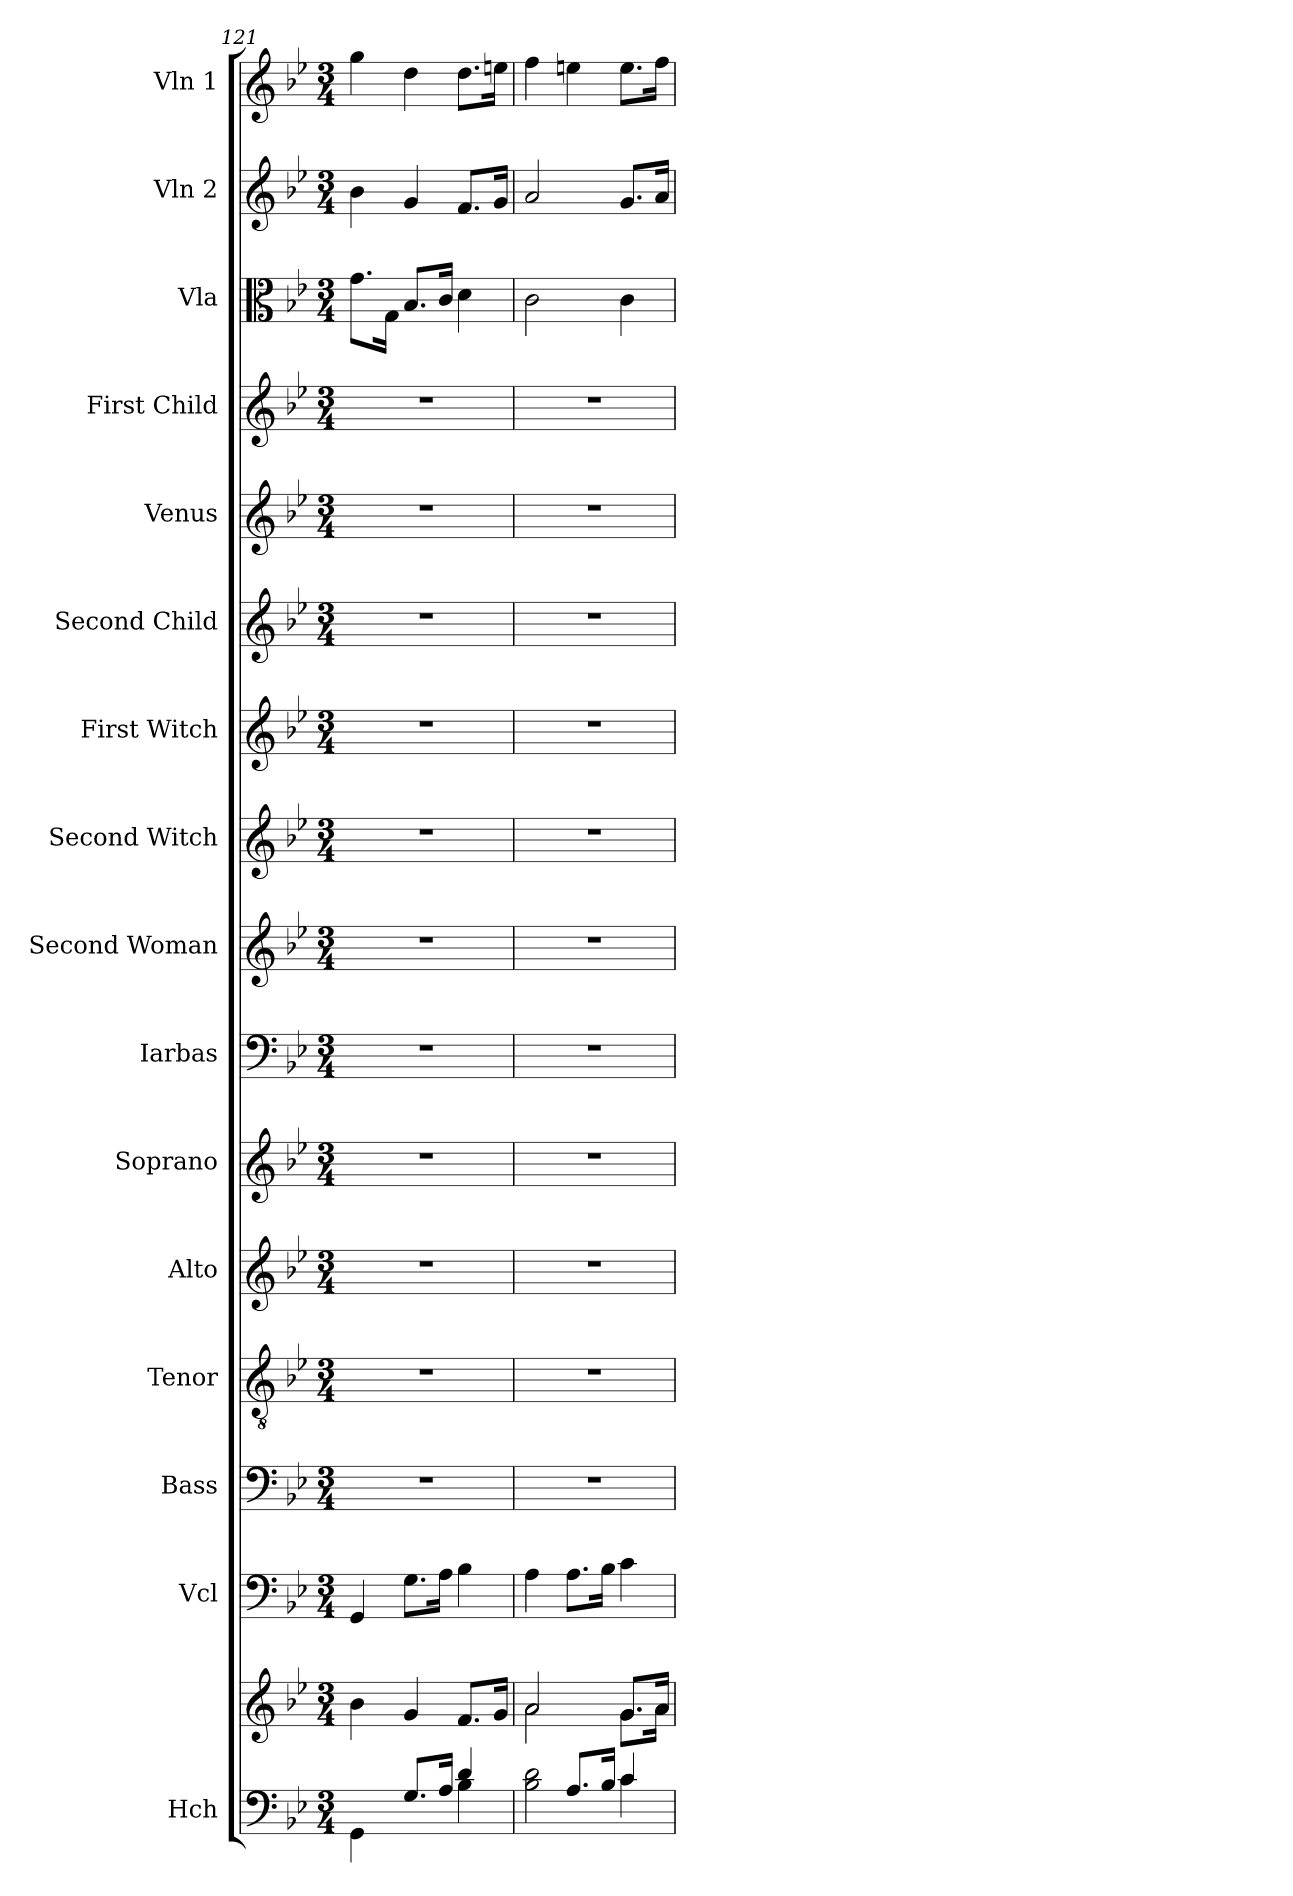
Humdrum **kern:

**kern	**kern	**kern	**kern	**kern	**kern	**kern	**kern	**kern	**kern	**kern	**kern	**kern	**kern	**kern	**kern	**kern
*part16	*part16	*part15	*part14	*part13	*part12	*part11	*part10	*part9	*part8	*part7	*part6	*part5	*part4	*part3	*part2	*part1
*staff17	*staff16	*staff15	*staff14	*staff13	*staff12	*staff11	*staff10	*staff9	*staff8	*staff7	*staff6	*staff5	*staff4	*staff3	*staff2	*staff1
*I"Hch	*	*I"Vcl	*I"Bass	*I"Tenor	*I"Alto	*I"Soprano	*I"Iarbas	*I"Second Woman	*I"Second Witch	*I"First Witch	*I"Second Child	*I"Venus	*I"First Child	*I"Vla	*I"Vln 2	*I"Vln 1
*I'Hch.	*	*I'Vc.	*I'B.	*I'T.	*I'A.	*I'S.	*I'I.	*I'2W	*I'W2.	*I'W1	*I'C2.	*I'V.	*I'C1	*I'Vla.	*I'Vln.	*I'Vln.
*clefF4	*clefG2	*clefF4	*clefF4	*clefGv2	*clefG2	*clefG2	*clefF4	*clefG2	*clefG2	*clefG2	*clefG2	*clefG2	*clefG2	*clefC3	*clefG2	*clefG2
*k[b-e-]	*k[b-e-]	*k[b-e-]	*k[b-e-]	*k[b-e-]	*k[b-e-]	*k[b-e-]	*k[b-e-]	*k[b-e-]	*k[b-e-]	*k[b-e-]	*k[b-e-]	*k[b-e-]	*k[b-e-]	*k[b-e-]	*k[b-e-]	*k[b-e-]
*M3/4	*M3/4	*M3/4	*M3/4	*M3/4	*M3/4	*M3/4	*M3/4	*M3/4	*M3/4	*M3/4	*M3/4	*M3/4	*M3/4	*M3/4	*M3/4	*M3/4
=121	=121	=121	=121	=121	=121	=121	=121	=121	=121	=121	=121	=121	=121	=121	=121	=121
*^	*	*	*	*	*	*	*	*	*	*	*	*	*	*	*	*
4GG\	2ryy	4b-\	4GG/	2.r	2.r	2.r	2.r	2.r	2.r	2.r	2.r	2.r	2.r	2.r	8.g\L	4b-\	4gg\
.	.	.	.	.	.	.	.	.	.	.	.	.	.	.	16G\Jk	.	.
8.G/L	.	4g/	8.G\L	.	.	.	.	.	.	.	.	.	.	.	8.B-/L	4g/	4dd\
16A/Jk	.	.	16A\Jk	.	.	.	.	.	.	.	.	.	.	.	16c/Jk	.	.
4B-\	4d/	8.f/L	4B-\	.	.	.	.	.	.	.	.	.	.	.	4d\	8.f/L	8.dd\L
.	.	16g/Jk	.	.	.	.	.	.	.	.	.	.	.	.	.	16g/Jk	16een\Jk
!!LO:PB:g=z
=122	=122	=122	=122	=122	=122	=122	=122	=122	=122	=122	=122	=122	=122	=122	=122	=122	=122
*	*	*^	*	*	*	*	*	*	*	*	*	*	*	*	*	*	*
2B-\ 2d\	4ryy	2a/	2a\	4A\	2.r	2.r	2.r	2.r	2.r	2.r	2.r	2.r	2.r	2.r	2.r	2c\	2a/	4ff\
.	8.A/L	.	.	8.A\L	.	.	.	.	.	.	.	.	.	.	.	.	.	4een\
.	16B-/Jk	.	.	16B-\Jk	.	.	.	.	.	.	.	.	.	.	.	.	.	.
4c\	4c/	8.g/L	8.g\L	4c\	.	.	.	.	.	.	.	.	.	.	.	4c\	8.g/L	8.ee\L
.	.	16a/Jk	16a\Jk	.	.	.	.	.	.	.	.	.	.	.	.	.	16a/Jk	16ff\Jk
*v	*v	*	*	*	*	*	*	*	*	*	*	*	*	*	*	*	*	*
*	*v	*v	*	*	*	*	*	*	*	*	*	*	*	*	*	*	*
=	=	=	=	=	=	=	=	=	=	=	=	=	=	=	=	=
*-	*-	*-	*-	*-	*-	*-	*-	*-	*-	*-	*-	*-	*-	*-	*-	*-
